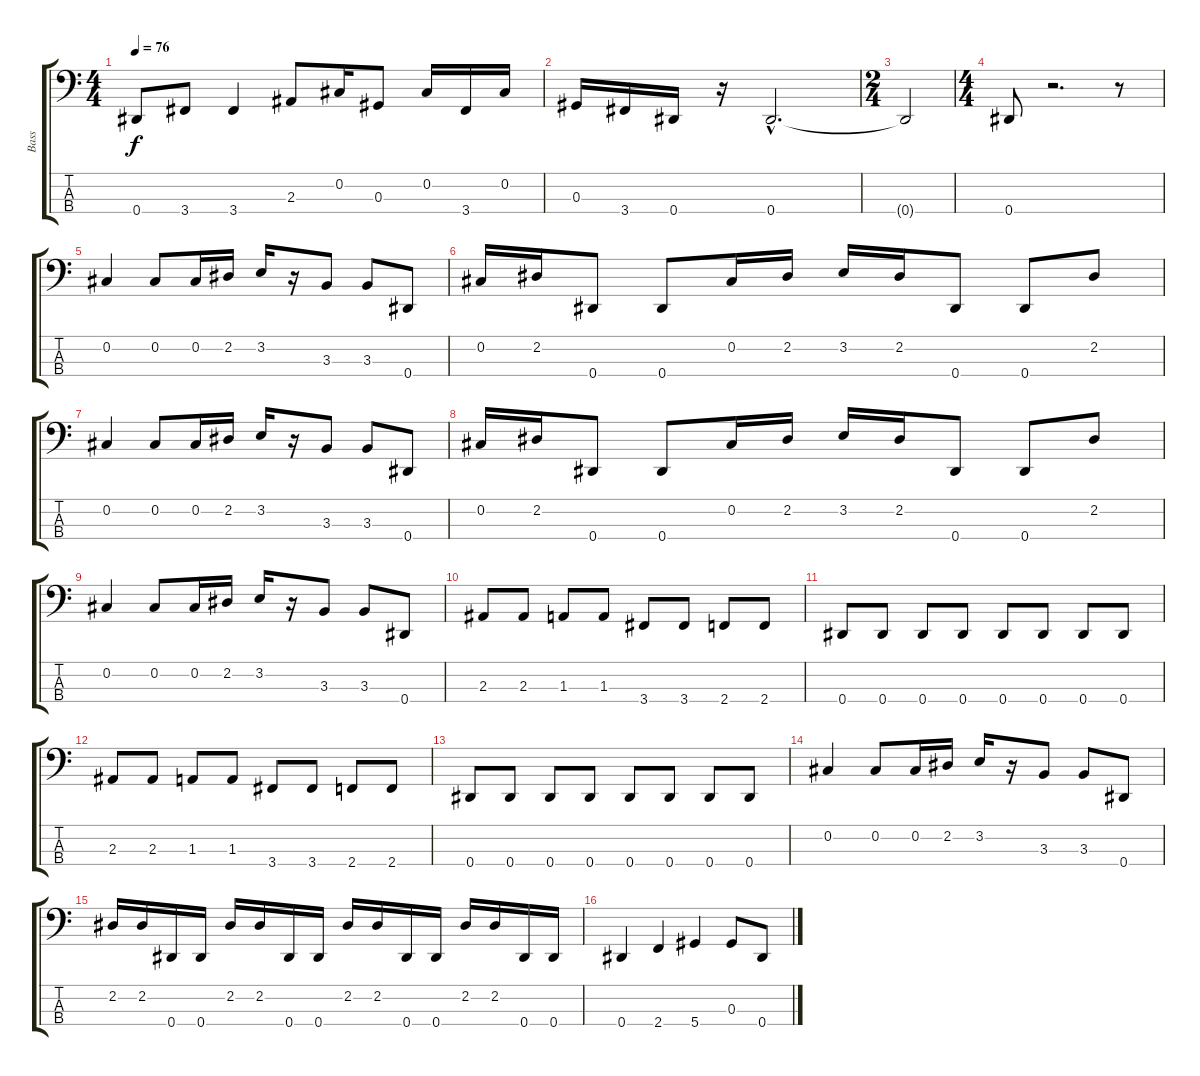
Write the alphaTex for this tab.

\track ("Bass" "Bass") {instrument electricbasspick}
\staff {score tabs}
\tuning (Gb2 Db2 Ab1 Eb1) {hide}
\ts (4 4)
\tempo 76
\clef f4
\ks c
0.4.8{dy f} 3.4.8 3.4.4 2.3.8 0.2.16 0.3.8 0.2.16 3.4.16 0.2.16 |
0.3.16 3.4.16 0.4.16 r.16 0.4{hac}.2{d} |
\ts (2 4)
0.4{t}.2 |
\ts (4 4)
0.4.8 r.2{d} r.8 |
0.2.4 0.2.8 0.2.16 2.2.16 3.2.16 r.16 3.3.8 3.3.8 0.4.8 |
0.2.16 2.2.16 0.4.8 0.4.8 0.2.16 2.2.16 3.2.16 2.2.16 0.4.8 0.4.8 2.2.8 |
0.2.4 0.2.8 0.2.16 2.2.16 3.2.16 r.16 3.3.8 3.3.8 0.4.8 |
0.2.16 2.2.16 0.4.8 0.4.8 0.2.16 2.2.16 3.2.16 2.2.16 0.4.8 0.4.8 2.2.8 |
0.2.4 0.2.8 0.2.16 2.2.16 3.2.16 r.16 3.3.8 3.3.8 0.4.8 |
2.3.8 2.3.8 1.3.8 1.3.8 3.4.8 3.4.8 2.4.8 2.4.8 |
0.4.8 0.4.8 0.4.8 0.4.8 0.4.8 0.4.8 0.4.8 0.4.8 |
2.3.8 2.3.8 1.3.8 1.3.8 3.4.8 3.4.8 2.4.8 2.4.8 |
0.4.8 0.4.8 0.4.8 0.4.8 0.4.8 0.4.8 0.4.8 0.4.8 |
0.2.4 0.2.8 0.2.16 2.2.16 3.2.16 r.16 3.3.8 3.3.8 0.4.8 |
2.2.16 2.2.16 0.4.16 0.4.16 2.2.16 2.2.16 0.4.16 0.4.16 2.2.16 2.2.16 0.4.16 0.4.16 2.2.16 2.2.16 0.4.16 0.4.16 |
0.4.4 2.4.4 5.4.4 0.3.8 0.4.8
